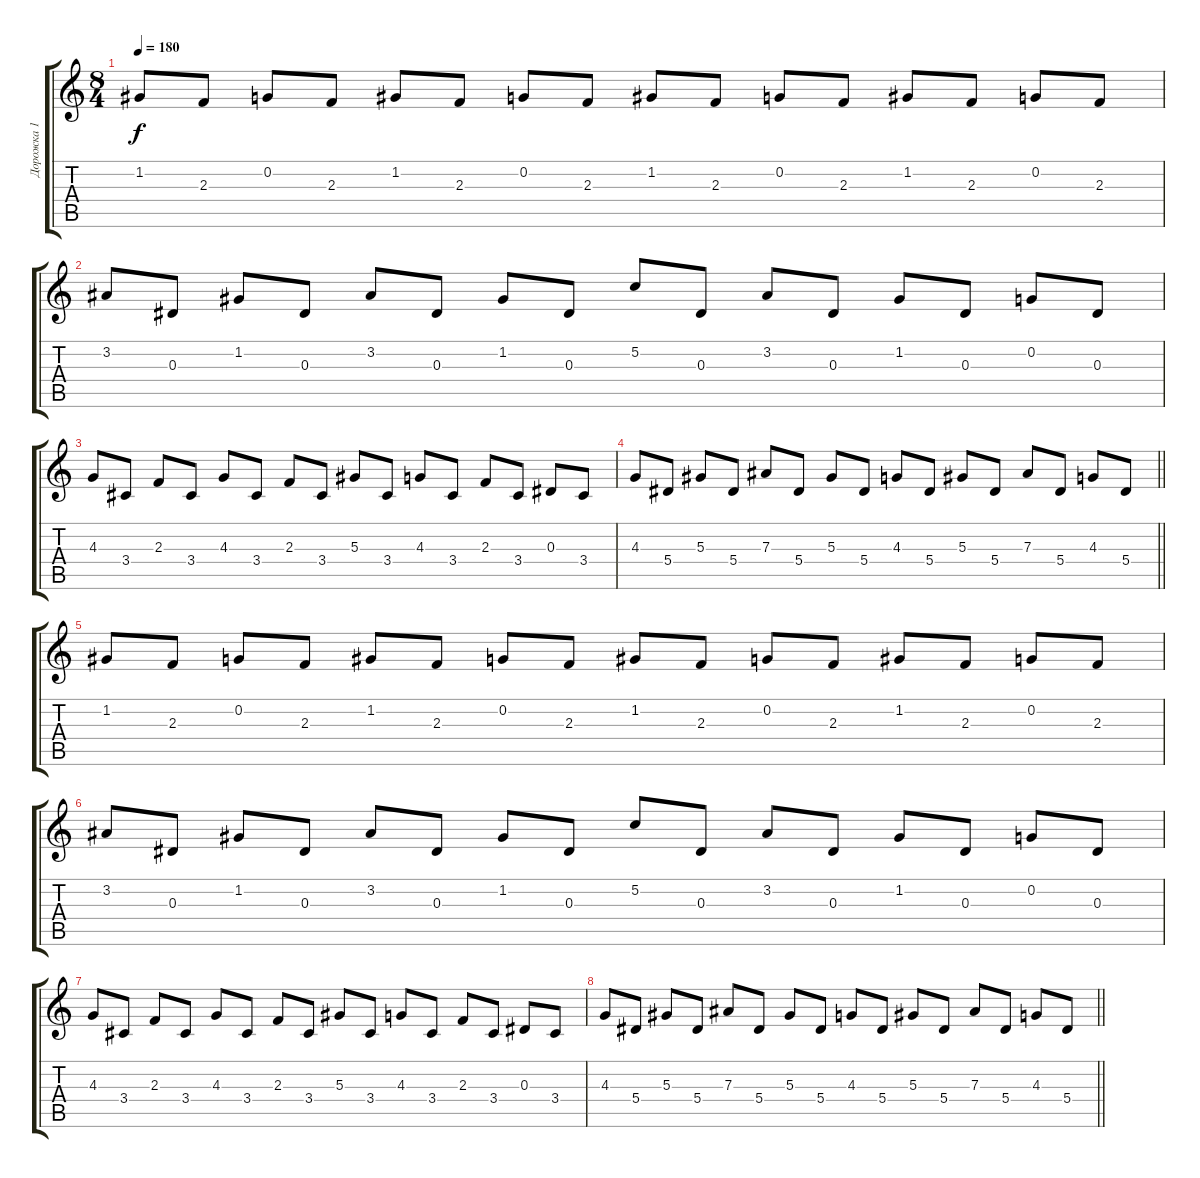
\track ("Дорожка 1" "Дорожка 1") {instrument electricguitarclean}
\staff {score tabs}
\tuning (C4 G3 Eb3 Bb2 F2 C2) {hide}
\ts (8 4)
\tempo 180
\clef g2
\ks c
1.2.8{dy f} 2.3.8 0.2.8 2.3.8 1.2.8 2.3.8 0.2.8 2.3.8 1.2.8 2.3.8 0.2.8 2.3.8 1.2.8 2.3.8 0.2.8 2.3.8 |
3.2.8 0.3.8 1.2.8 0.3.8 3.2.8 0.3.8 1.2.8 0.3.8 5.2.8 0.3.8 3.2.8 0.3.8 1.2.8 0.3.8 0.2.8 0.3.8 |
4.3.8 3.4.8 2.3.8 3.4.8 4.3.8 3.4.8 2.3.8 3.4.8 5.3.8 3.4.8 4.3.8 3.4.8 2.3.8 3.4.8 0.3.8 3.4.8 |
\barLineRight lightlight
4.3.8 5.4.8 5.3.8 5.4.8 7.3.8 5.4.8 5.3.8 5.4.8 4.3.8 5.4.8 5.3.8 5.4.8 7.3.8 5.4.8 4.3.8 5.4.8 |
1.2.8 2.3.8 0.2.8 2.3.8 1.2.8 2.3.8 0.2.8 2.3.8 1.2.8 2.3.8 0.2.8 2.3.8 1.2.8 2.3.8 0.2.8 2.3.8 |
3.2.8 0.3.8 1.2.8 0.3.8 3.2.8 0.3.8 1.2.8 0.3.8 5.2.8 0.3.8 3.2.8 0.3.8 1.2.8 0.3.8 0.2.8 0.3.8 |
4.3.8 3.4.8 2.3.8 3.4.8 4.3.8 3.4.8 2.3.8 3.4.8 5.3.8 3.4.8 4.3.8 3.4.8 2.3.8 3.4.8 0.3.8 3.4.8 |
\barLineRight lightlight
4.3.8 5.4.8 5.3.8 5.4.8 7.3.8 5.4.8 5.3.8 5.4.8 4.3.8 5.4.8 5.3.8 5.4.8 7.3.8 5.4.8 4.3.8 5.4.8
